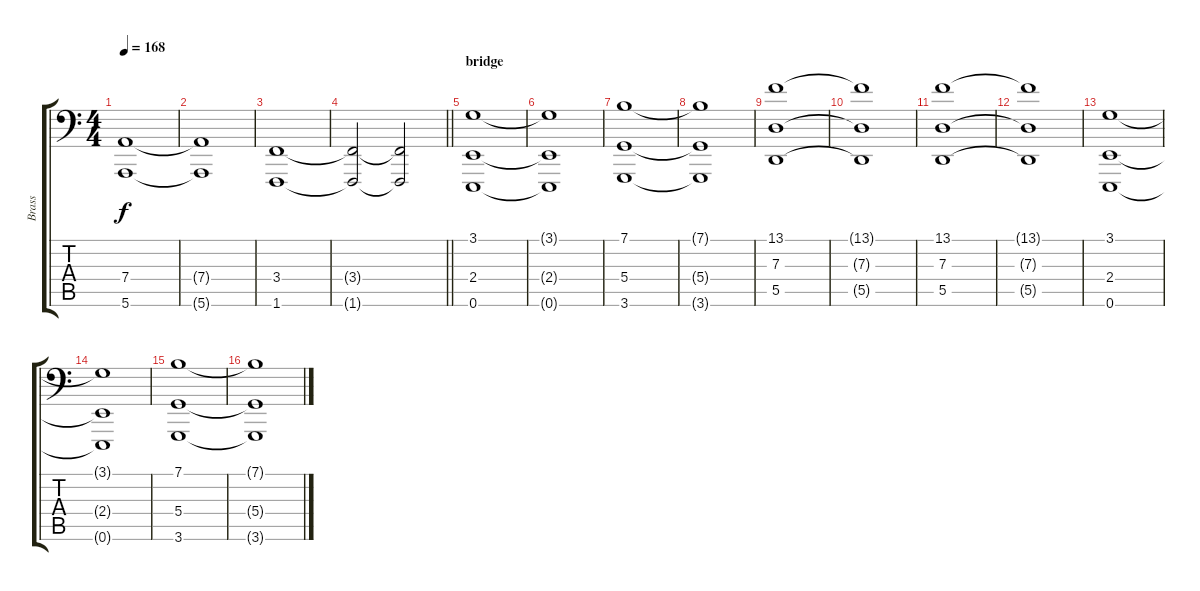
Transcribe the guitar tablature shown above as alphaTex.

\track ("Brass" "Brass") {instrument brasssection}
\staff {score tabs}
\tuning (E3 B2 G2 D2 A1 E1) {hide}
\ts (4 4)
\tempo 168
\clef f4
\ks c
(7.4 5.6).1{dy f} |
(7.4{t} 5.6{t}).1 |
(3.4 1.6).1 |
\barLineRight lightlight
(3.4{t} 1.6{t}).2 (3.4{t} 1.6{t}).2 |
\section ("" "bridge")
(3.1 2.4 0.6).1 |
(3.1{t} 2.4{t} 0.6{t}).1 |
(7.1 5.4 3.6).1 |
(7.1{t} 5.4{t} 3.6{t}).1 |
(13.1 7.3 5.5).1 |
(13.1{t} 7.3{t} 5.5{t}).1 |
(13.1 7.3 5.5).1 |
(13.1{t} 7.3{t} 5.5{t}).1 |
(3.1 2.4 0.6).1 |
(3.1{t} 2.4{t} 0.6{t}).1 |
(7.1 5.4 3.6).1 |
(7.1{t} 5.4{t} 3.6{t}).1
